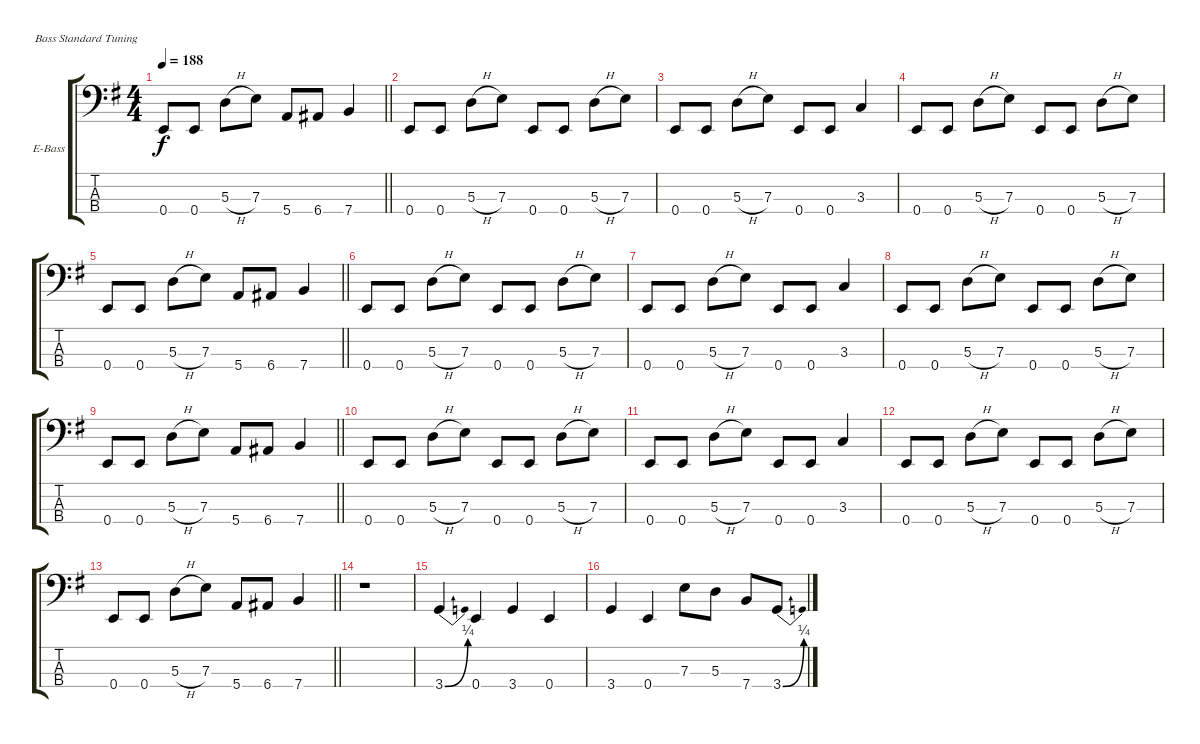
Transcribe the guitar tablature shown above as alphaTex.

\bracketExtendMode groupsimilarinstruments
\firstSystemTrackNameOrientation horizontal
\otherSystemsTrackNameOrientation horizontal
\track ("Cliff Burton" "E-Bass") {instrument electricbassfinger}
\staff {score tabs}
\tuning (G2 D2 A1 E1)
\ts (4 4)
\tempo 188
\clef f4
\scale
0.354839
\barLineRight lightlight
\ks g
0.4.8{dy f} 0.4.8 5.3{h}.8 7.3.8 5.4.8 6.4.8 7.4.4 |
\scale
0.322581 0.4.8 0.4.8 5.3{h}.8 7.3.8 0.4.8 0.4.8 5.3{h}.8 7.3.8 |
\scale
0.308642 0.4.8 0.4.8 5.3{h}.8 7.3.8 0.4.8 0.4.8 3.3.4 |
\scale
0.329218 0.4.8 0.4.8 5.3{h}.8 7.3.8 0.4.8 0.4.8 5.3{h}.8 7.3.8 |
\scale
0.36214
\barLineRight lightlight
0.4.8 0.4.8 5.3{h}.8 7.3.8 5.4.8 6.4.8 7.4.4 |
\scale
0.340426 0.4.8 0.4.8 5.3{h}.8 7.3.8 0.4.8 0.4.8 5.3{h}.8 7.3.8 |
\scale
0.319149 0.4.8 0.4.8 5.3{h}.8 7.3.8 0.4.8 0.4.8 3.3.4 |
\scale
0.340426 0.4.8 0.4.8 5.3{h}.8 7.3.8 0.4.8 0.4.8 5.3{h}.8 7.3.8 |
\scale
0.36214
\barLineRight lightlight
0.4.8 0.4.8 5.3{h}.8 7.3.8 5.4.8 6.4.8 7.4.4 |
\scale
0.329218 0.4.8 0.4.8 5.3{h}.8 7.3.8 0.4.8 0.4.8 5.3{h}.8 7.3.8 |
\scale
0.308642 0.4.8 0.4.8 5.3{h}.8 7.3.8 0.4.8 0.4.8 3.3.4 |
\scale
0.40201 0.4.8 0.4.8 5.3{h}.8 7.3.8 0.4.8 0.4.8 5.3{h}.8 7.3.8 |
\scale
0.442211
\barLineRight lightlight
0.4.8 0.4.8 5.3{h}.8 7.3.8 5.4.8 6.4.8 7.4.4 |
\scale
0.155779 r.1 |
\scale
0.315789 3.4{be (bend 0 0 60 1)}.4 0.4.4 3.4.4 0.4.4 |
\scale
0.368421 3.4.4 0.4.4 7.3.8 5.3.8 7.4.8 3.4{be (bend 0 0 60 1)}.8
